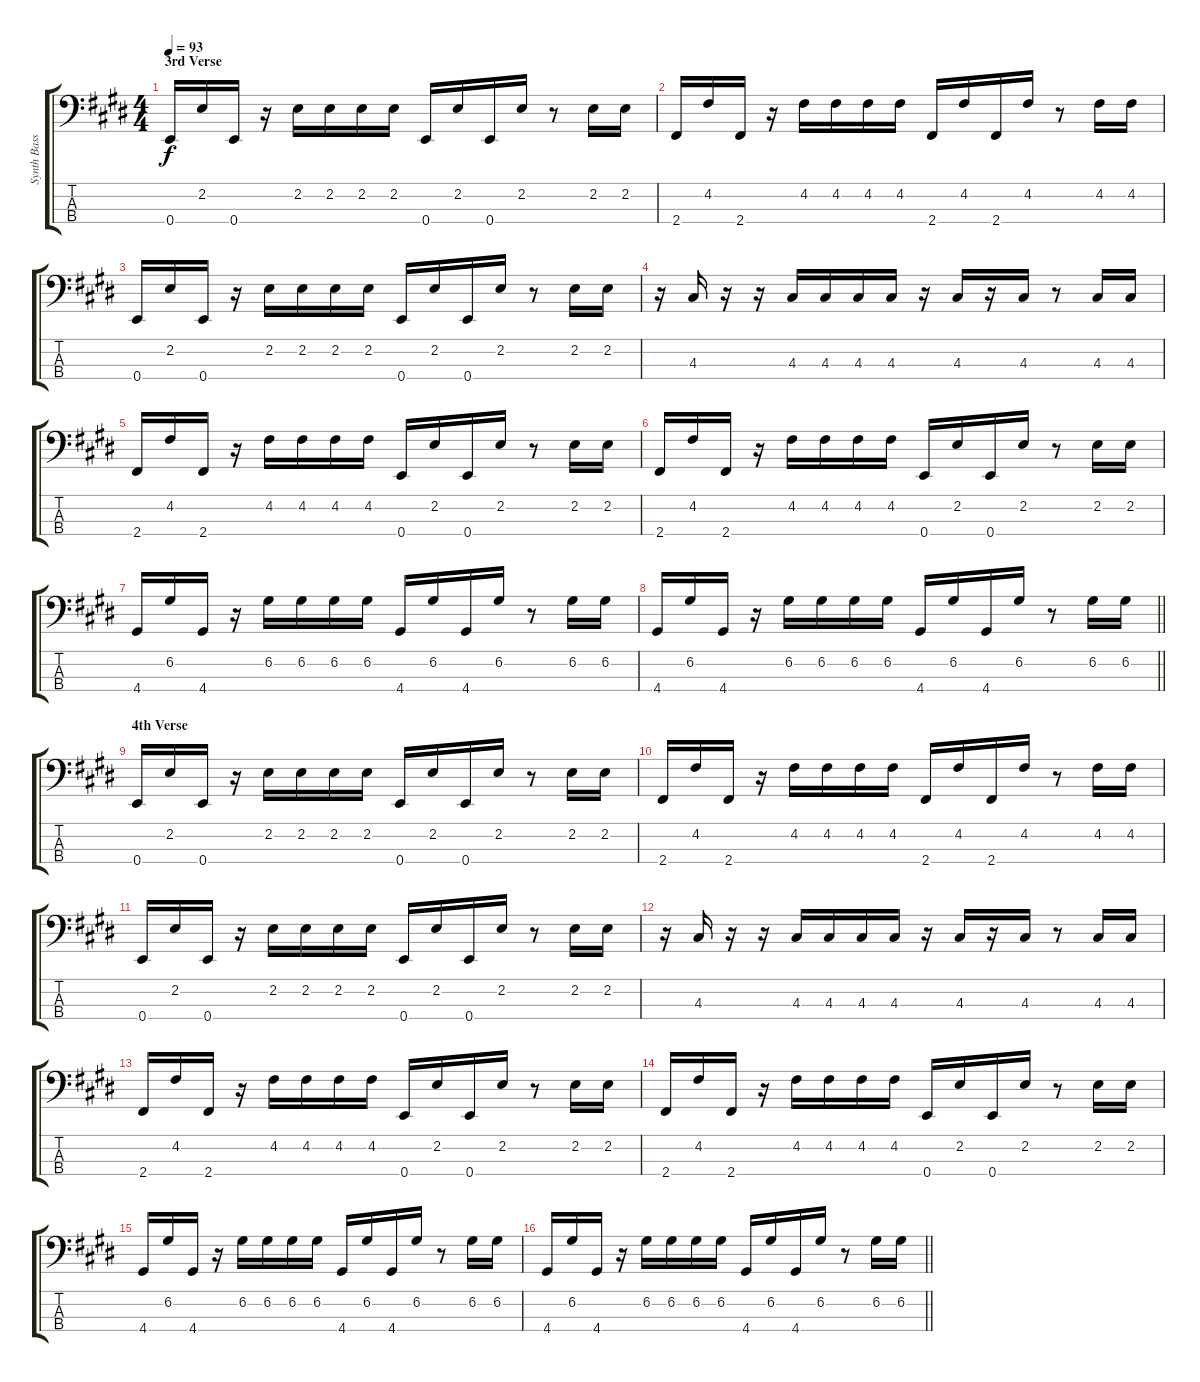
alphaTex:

\track ("Synth Bass" "Synth Bass") {instrument synthbass1}
\staff {score tabs}
\tuning (G2 D2 A1 E1) {hide}
\ts (4 4)
\section ("" "3rd Verse")
\tempo 93
\clef f4
\ks c#minor
0.4.16{dy f} 2.2.16 0.4.16 r.16 2.2.16 2.2.16 2.2.16 2.2.16 0.4.16 2.2.16 0.4.16 2.2.16 r.8 2.2.16 2.2.16 |
2.4.16 4.2.16 2.4.16 r.16 4.2.16 4.2.16 4.2.16 4.2.16 2.4.16 4.2.16 2.4.16 4.2.16 r.8 4.2.16 4.2.16 |
0.4.16 2.2.16 0.4.16 r.16 2.2.16 2.2.16 2.2.16 2.2.16 0.4.16 2.2.16 0.4.16 2.2.16 r.8 2.2.16 2.2.16 |
r.16 4.3.16 r.16 r.16 4.3.16 4.3.16 4.3.16 4.3.16 r.16 4.3.16 r.16 4.3.16 r.8 4.3.16 4.3.16 |
2.4.16 4.2.16 2.4.16 r.16 4.2.16 4.2.16 4.2.16 4.2.16 0.4.16 2.2.16 0.4.16 2.2.16 r.8 2.2.16 2.2.16 |
2.4.16 4.2.16 2.4.16 r.16 4.2.16 4.2.16 4.2.16 4.2.16 0.4.16 2.2.16 0.4.16 2.2.16 r.8 2.2.16 2.2.16 |
4.4.16 6.2.16 4.4.16 r.16 6.2.16 6.2.16 6.2.16 6.2.16 4.4.16 6.2.16 4.4.16 6.2.16 r.8 6.2.16 6.2.16 |
\barLineRight lightlight
4.4.16 6.2.16 4.4.16 r.16 6.2.16 6.2.16 6.2.16 6.2.16 4.4.16 6.2.16 4.4.16 6.2.16 r.8 6.2.16 6.2.16 |
\section ("" "4th Verse")
0.4.16 2.2.16 0.4.16 r.16 2.2.16 2.2.16 2.2.16 2.2.16 0.4.16 2.2.16 0.4.16 2.2.16 r.8 2.2.16 2.2.16 |
2.4.16 4.2.16 2.4.16 r.16 4.2.16 4.2.16 4.2.16 4.2.16 2.4.16 4.2.16 2.4.16 4.2.16 r.8 4.2.16 4.2.16 |
0.4.16 2.2.16 0.4.16 r.16 2.2.16 2.2.16 2.2.16 2.2.16 0.4.16 2.2.16 0.4.16 2.2.16 r.8 2.2.16 2.2.16 |
r.16 4.3.16 r.16 r.16 4.3.16 4.3.16 4.3.16 4.3.16 r.16 4.3.16 r.16 4.3.16 r.8 4.3.16 4.3.16 |
2.4.16 4.2.16 2.4.16 r.16 4.2.16 4.2.16 4.2.16 4.2.16 0.4.16 2.2.16 0.4.16 2.2.16 r.8 2.2.16 2.2.16 |
2.4.16 4.2.16 2.4.16 r.16 4.2.16 4.2.16 4.2.16 4.2.16 0.4.16 2.2.16 0.4.16 2.2.16 r.8 2.2.16 2.2.16 |
4.4.16 6.2.16 4.4.16 r.16 6.2.16 6.2.16 6.2.16 6.2.16 4.4.16 6.2.16 4.4.16 6.2.16 r.8 6.2.16 6.2.16 |
\barLineRight lightlight
4.4.16 6.2.16 4.4.16 r.16 6.2.16 6.2.16 6.2.16 6.2.16 4.4.16 6.2.16 4.4.16 6.2.16 r.8 6.2.16 6.2.16
